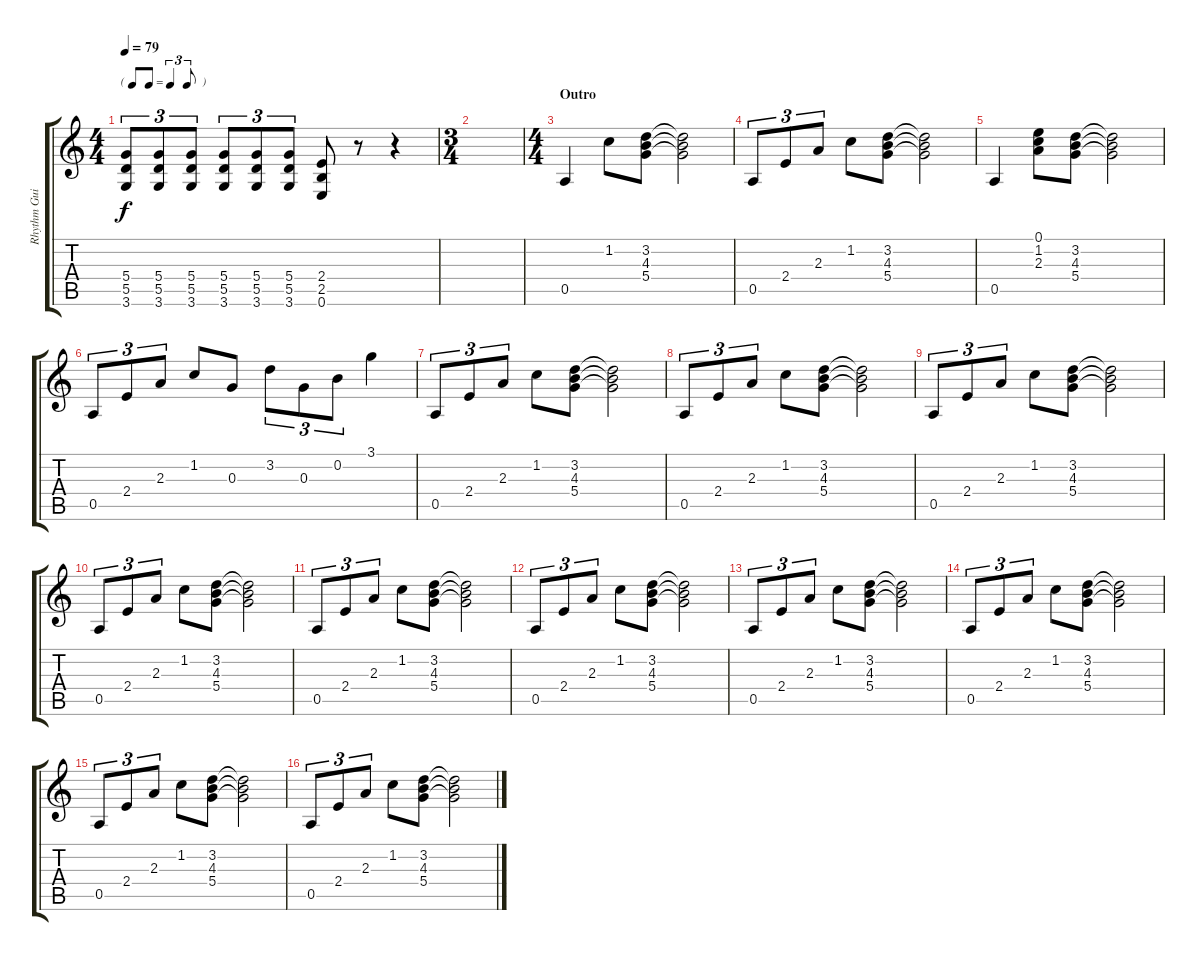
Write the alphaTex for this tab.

\track ("Rhythm Guitar" "Rhythm Gui") {instrument electricguitarclean}
\staff {score tabs}
\tuning (E4 B3 G3 D3 A2 E2) {hide}
\ts (4 4)
\tf triplet8th
\tempo 79
\clef g2
\ks c
(5.4 5.5 3.6).8{tu (3 2) dy f} (5.4 5.5 3.6).8{tu (3 2)} (5.4 5.5 3.6).8{tu (3 2)} (5.4 5.5 3.6).8{tu (3 2)} (5.4 5.5 3.6).8{tu (3 2)} (5.4 5.5 3.6).8{tu (3 2)} (2.4 2.5 0.6).8 r.8 r.4 |
\ts (3 4)
|
\ts (4 4)
\section ("" "Outro")
0.5.4 1.2.8 (3.2 4.3 5.4).8 (3.2{t} 4.3{t} 5.4{t}).2 |
0.5.8{tu (3 2)} 2.4.8{tu (3 2)} 2.3.8{tu (3 2)} 1.2.8 (3.2 4.3 5.4).8 (3.2{t} 4.3{t} 5.4{t}).2 |
0.5.4 (0.1 1.2 2.3).8 (3.2 4.3 5.4).8 (3.2{t} 4.3{t} 5.4{t}).2 |
0.5.8{tu (3 2)} 2.4.8{tu (3 2)} 2.3.8{tu (3 2)} 1.2.8 0.3.8 3.2.8{tu (3 2)} 0.3.8{tu (3 2)} 0.2.8{tu (3 2)} 3.1.4 |
0.5.8{tu (3 2)} 2.4.8{tu (3 2)} 2.3.8{tu (3 2)} 1.2.8 (3.2 4.3 5.4).8 (3.2{t} 4.3{t} 5.4{t}).2 |
0.5.8{tu (3 2)} 2.4.8{tu (3 2)} 2.3.8{tu (3 2)} 1.2.8 (3.2 4.3 5.4).8 (3.2{t} 4.3{t} 5.4{t}).2 |
0.5.8{tu (3 2)} 2.4.8{tu (3 2)} 2.3.8{tu (3 2)} 1.2.8 (3.2 4.3 5.4).8 (3.2{t} 4.3{t} 5.4{t}).2 |
0.5.8{tu (3 2)} 2.4.8{tu (3 2)} 2.3.8{tu (3 2)} 1.2.8 (3.2 4.3 5.4).8 (3.2{t} 4.3{t} 5.4{t}).2 |
0.5.8{tu (3 2)} 2.4.8{tu (3 2)} 2.3.8{tu (3 2)} 1.2.8 (3.2 4.3 5.4).8 (3.2{t} 4.3{t} 5.4{t}).2 |
0.5.8{tu (3 2)} 2.4.8{tu (3 2)} 2.3.8{tu (3 2)} 1.2.8 (3.2 4.3 5.4).8 (3.2{t} 4.3{t} 5.4{t}).2 |
0.5.8{tu (3 2)} 2.4.8{tu (3 2)} 2.3.8{tu (3 2)} 1.2.8 (3.2 4.3 5.4).8 (3.2{t} 4.3{t} 5.4{t}).2 |
0.5.8{tu (3 2)} 2.4.8{tu (3 2)} 2.3.8{tu (3 2)} 1.2.8 (3.2 4.3 5.4).8 (3.2{t} 4.3{t} 5.4{t}).2 |
0.5.8{tu (3 2)} 2.4.8{tu (3 2)} 2.3.8{tu (3 2)} 1.2.8 (3.2 4.3 5.4).8 (3.2{t} 4.3{t} 5.4{t}).2 |
0.5.8{tu (3 2)} 2.4.8{tu (3 2)} 2.3.8{tu (3 2)} 1.2.8 (3.2 4.3 5.4).8 (3.2{t} 4.3{t} 5.4{t}).2
